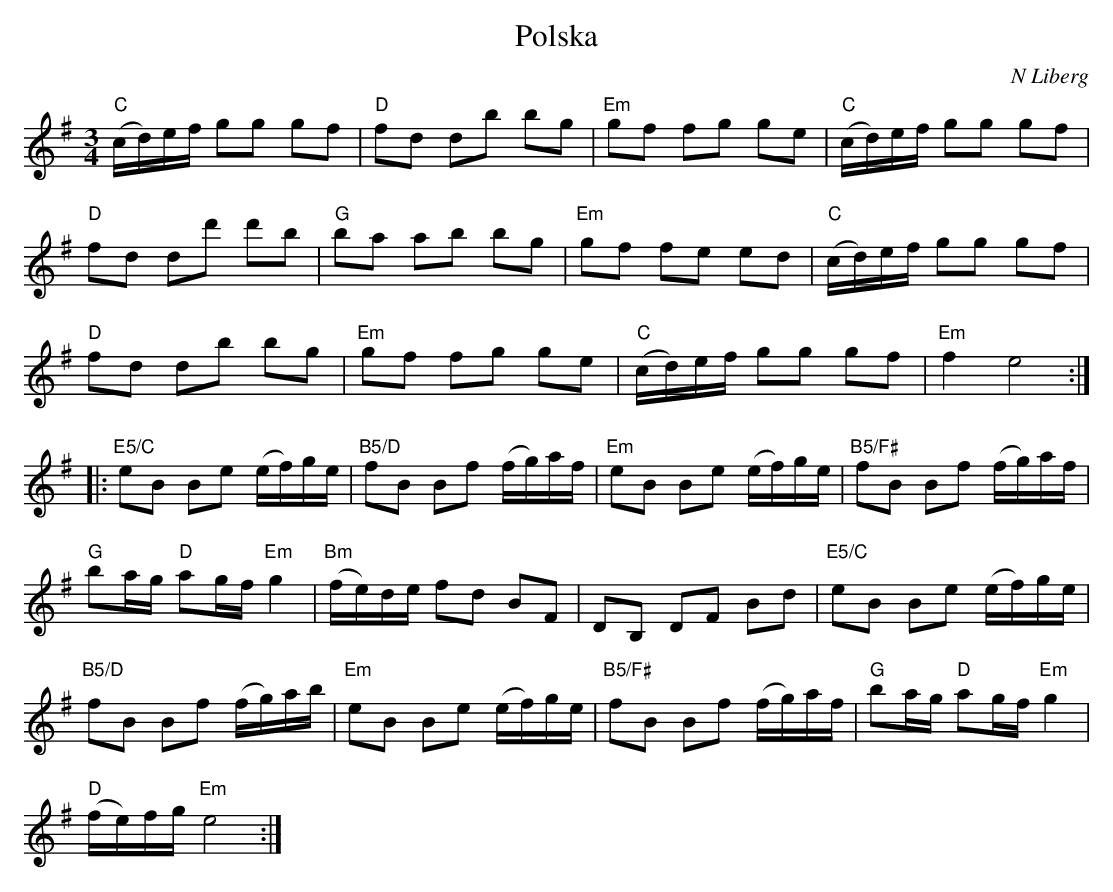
X:1
T: Polska
M: 3/4
L: 1/16
C: N Liberg
K: Em
"C"(cd)ef g2g2 g2f2 | "D"f2d2 d2b2 b2g2 | "Em"g2f2 f2g2 g2e2 | "C"(cd)ef g2g2 g2f2 |
"D"f2d2 d2d'2 d'2b2 | "G"b2a2 a2b2 b2g2 | "Em"g2f2 f2e2 e2d2 | "C"(cd)ef g2g2 g2f2 |
"D"f2d2 d2b2 b2g2 | "Em"g2f2 f2g2 g2e2 | "C"(cd)ef g2g2 g2f2 | "Em"f4 e8 ::
"E5/C"e2B2 B2e2 (ef)ge | "B5/D"f2B2 B2f2 (fg)af | "Em"e2B2 B2e2 (ef)ge | "B5/F#"f2B2 B2f2 (fg)af |
"G"b2ag "D"a2gf "Em"g4 | "Bm"(fe)de f2d2 B2F2 | D2B,2 D2F2 B2d2 | "E5/C"e2B2 B2e2 (ef)ge |
"B5/D"f2B2 B2f2 (fg)ab | "Em"e2B2 B2e2 (ef)ge | "B5/F#"f2B2 B2f2 (fg)af | "G"b2ag "D"a2gf "Em"g4 |
"D"(fe)fg "Em"e8 :|
